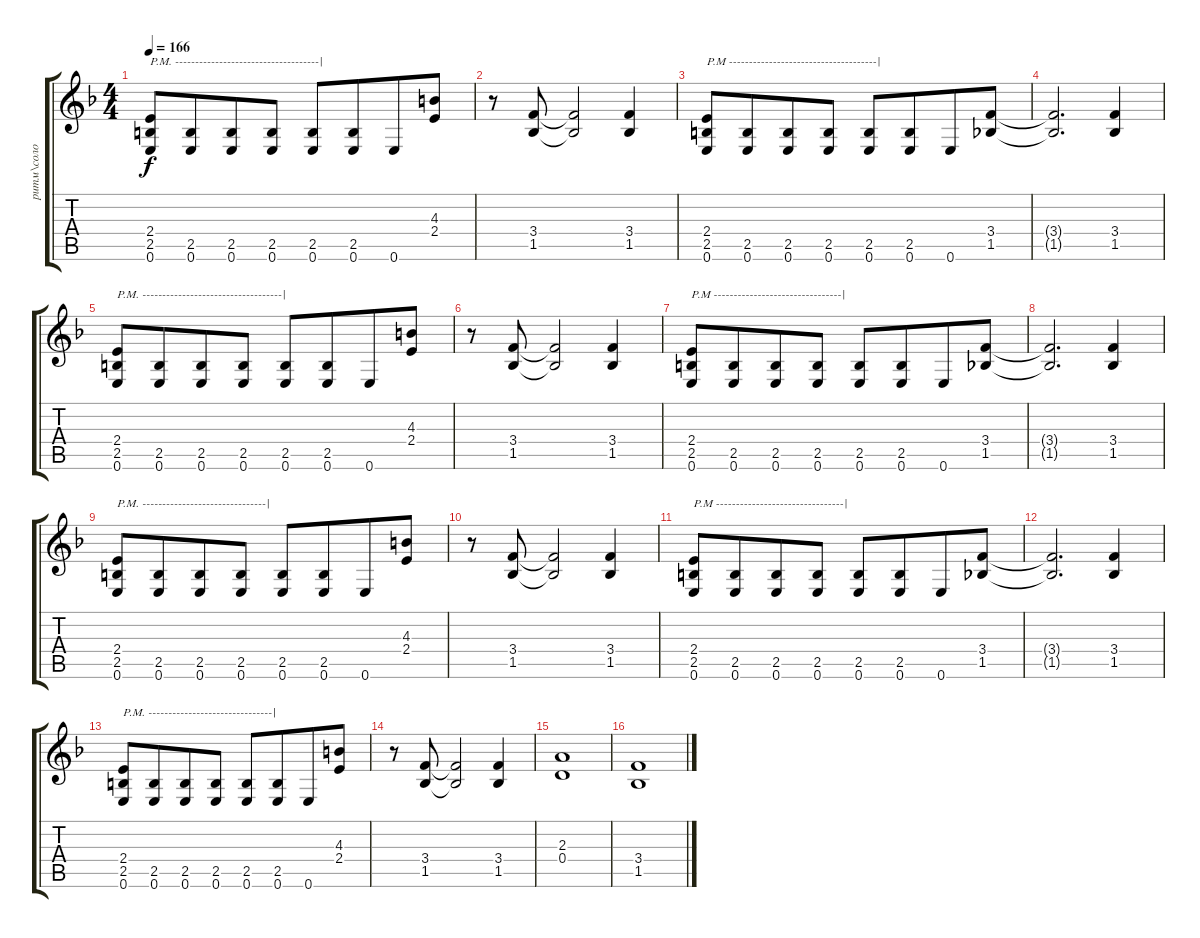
\track ("ритм\\соло" "ритм\\соло") {instrument overdrivenguitar}
\staff {score tabs}
\tuning (E4 B3 G3 D3 A2 E2) {hide}
\ts (4 4)
\tempo 166
\clef g2
\ks dminor
(2.4 2.5 0.6).8{txt "P.M. ------------------------------------|" dy f} (2.5 0.6).8{beam merge} (2.5 0.6).8 (2.5 0.6).8 (2.5 0.6).8 (2.5 0.6).8{beam merge} 0.6.8 (4.3 2.4).8 |
r.8 (3.4 1.5).8 (3.4{t} 1.5{t}).2 (3.4 1.5).4 |
(2.4 2.5 0.6).8{txt "P.M -------------------------------------|"} (2.5 0.6).8{beam merge} (2.5 0.6).8 (2.5 0.6).8 (2.5 0.6).8 (2.5 0.6).8{beam merge} 0.6.8 (3.4 1.5).8 |
(3.4{t} 1.5{t}).2{d} (3.4 1.5).4 |
(2.4 2.5 0.6).8{txt "P.M. -----------------------------------|"} (2.5 0.6).8{beam merge} (2.5 0.6).8 (2.5 0.6).8 (2.5 0.6).8 (2.5 0.6).8{beam merge} 0.6.8 (4.3 2.4).8 |
r.8 (3.4 1.5).8 (3.4{t} 1.5{t}).2 (3.4 1.5).4 |
(2.4 2.5 0.6).8{txt "P.M --------------------------------|"} (2.5 0.6).8{beam merge} (2.5 0.6).8 (2.5 0.6).8 (2.5 0.6).8 (2.5 0.6).8{beam merge} 0.6.8 (3.4 1.5).8 |
(3.4{t} 1.5{t}).2{d} (3.4 1.5).4 |
(2.4 2.5 0.6).8{txt "P.M. -------------------------------|"} (2.5 0.6).8{beam merge} (2.5 0.6).8 (2.5 0.6).8 (2.5 0.6).8 (2.5 0.6).8{beam merge} 0.6.8 (4.3 2.4).8 |
r.8 (3.4 1.5).8 (3.4{t} 1.5{t}).2 (3.4 1.5).4 |
(2.4 2.5 0.6).8{txt "P.M --------------------------------|"} (2.5 0.6).8{beam merge} (2.5 0.6).8 (2.5 0.6).8 (2.5 0.6).8 (2.5 0.6).8{beam merge} 0.6.8 (3.4 1.5).8 |
(3.4{t} 1.5{t}).2{d} (3.4 1.5).4 |
(2.4 2.5 0.6).8{txt "P.M. -------------------------------|"} (2.5 0.6).8{beam merge} (2.5 0.6).8 (2.5 0.6).8 (2.5 0.6).8 (2.5 0.6).8{beam merge} 0.6.8 (4.3 2.4).8 |
r.8 (3.4 1.5).8 (3.4{t} 1.5{t}).2 (3.4 1.5).4 |
(2.3 0.4).1 |
(3.4 1.5).1
